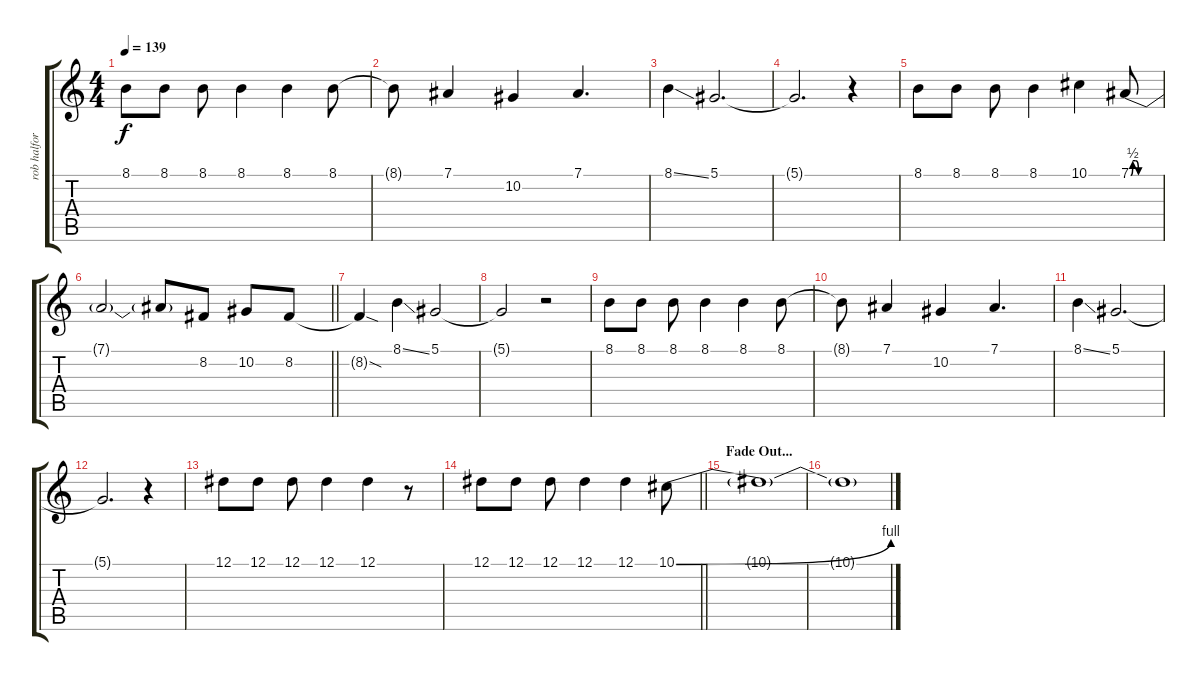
\track ("rob halford" "rob halfor") {instrument altosax}
\staff {score tabs}
\tuning (Eb4 Bb3 Gb3 Db3 Ab2 Eb2) {hide}
\ts (4 4)
\tempo 139
\clef g2
\ks c
8.1.8{dy f} 8.1.8 8.1.8 8.1.4 8.1.4 8.1.8 |
8.1{t}.8 7.1.4 10.2.4 7.1.4{d} |
8.1{ss}.4 5.1.2{d} |
5.1{t}.2{d} r.4 |
8.1.8 8.1.8 8.1.8 8.1.4 10.1.4 7.1{be (custom 0 0 4 2 10 2 16 0 30 0 60 0)}.8 |
\barLineRight lightlight
7.1{t}.2 7.1{t}.8 8.2.8 10.2.8 8.2.8 |
8.2{sod t}.4 8.1{ss}.4 5.1.2 |
5.1{t}.2 r.2 |
8.1.8 8.1.8 8.1.8 8.1.4 8.1.4 8.1.8 |
8.1{t}.8 7.1.4 10.2.4 7.1.4{d} |
8.1{ss}.4 5.1.2{d} |
5.1{t}.2{d} r.4 |
12.1.8 12.1.8 12.1.8 12.1.4 12.1.4 r.8 |
\barLineRight lightlight
12.1.8 12.1.8 12.1.8 12.1.4 12.1.4 10.1{be (bend 0 0 60 4)}.8 |
\section ("" "Fade Out...")
10.1{t}.1 |
10.1{t}.1
